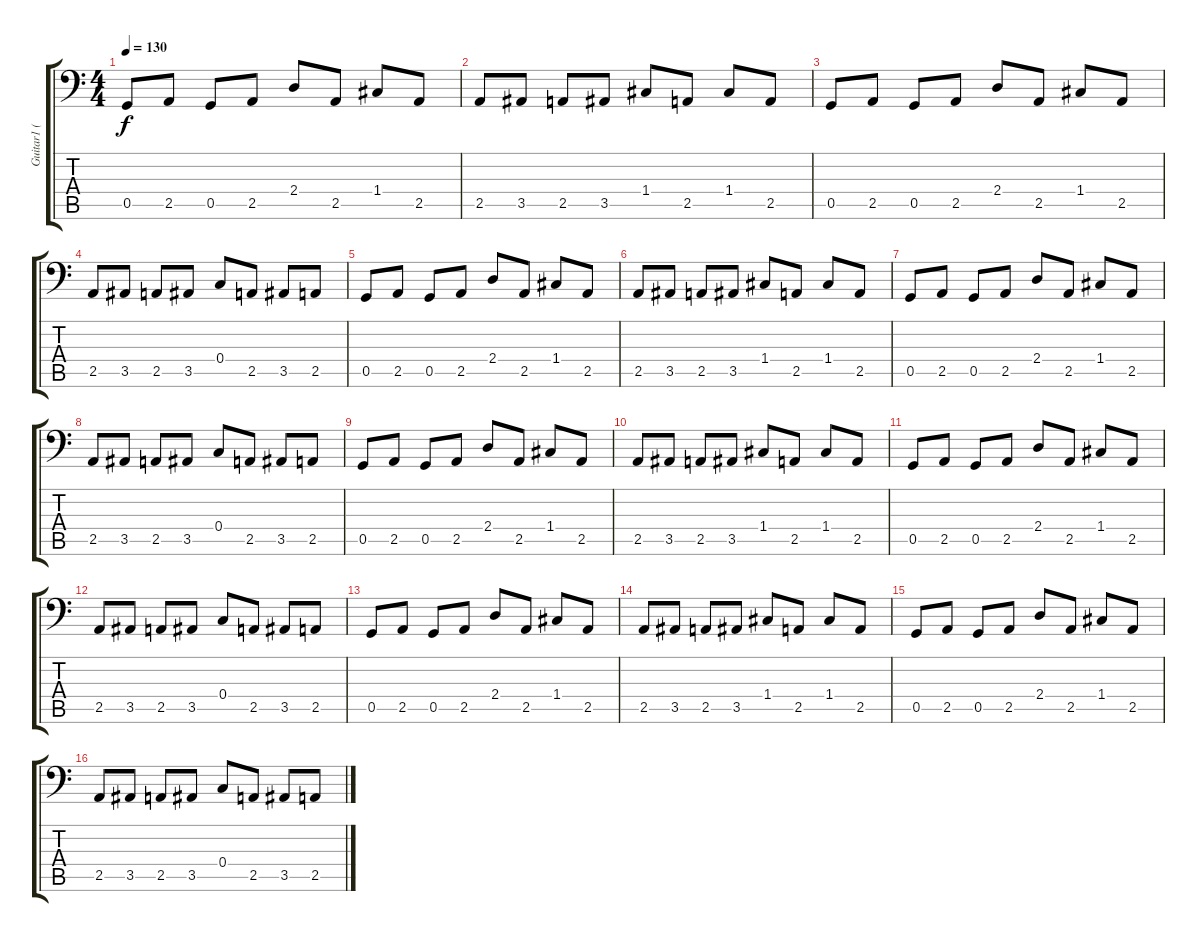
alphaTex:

\track ("Guitar1 ( Thick Bass-Like Sound )" "Guitar1 ( ") {instrument acousticbass}
\staff {score tabs}
\tuning (D3 A2 F2 C2 G1 C1) {hide}
\ts (4 4)
\tempo 130
\clef f4
\ks c
0.5.8{dy f instrument acousticbass} 2.5.8 0.5.8 2.5.8 2.4.8 2.5.8 1.4.8 2.5.8 |
2.5.8 3.5.8 2.5.8 3.5.8 1.4.8 2.5.8 1.4.8 2.5.8 |
0.5.8 2.5.8 0.5.8 2.5.8 2.4.8 2.5.8 1.4.8 2.5.8 |
2.5.8 3.5.8 2.5.8 3.5.8 0.4.8 2.5.8 3.5.8 2.5.8 |
0.5.8 2.5.8 0.5.8 2.5.8 2.4.8 2.5.8 1.4.8 2.5.8 |
2.5.8 3.5.8 2.5.8 3.5.8 1.4.8 2.5.8 1.4.8 2.5.8 |
0.5.8 2.5.8 0.5.8 2.5.8 2.4.8 2.5.8 1.4.8 2.5.8 |
2.5.8 3.5.8 2.5.8 3.5.8 0.4.8 2.5.8 3.5.8 2.5.8 |
0.5.8 2.5.8 0.5.8 2.5.8 2.4.8 2.5.8 1.4.8 2.5.8 |
2.5.8 3.5.8 2.5.8 3.5.8 1.4.8 2.5.8 1.4.8 2.5.8 |
0.5.8 2.5.8 0.5.8 2.5.8 2.4.8 2.5.8 1.4.8 2.5.8 |
2.5.8 3.5.8 2.5.8 3.5.8 0.4.8 2.5.8 3.5.8 2.5.8 |
0.5.8 2.5.8 0.5.8 2.5.8 2.4.8 2.5.8 1.4.8 2.5.8 |
2.5.8 3.5.8 2.5.8 3.5.8 1.4.8 2.5.8 1.4.8 2.5.8 |
0.5.8 2.5.8 0.5.8 2.5.8 2.4.8 2.5.8 1.4.8 2.5.8 |
2.5.8 3.5.8 2.5.8 3.5.8 0.4.8 2.5.8 3.5.8 2.5.8
